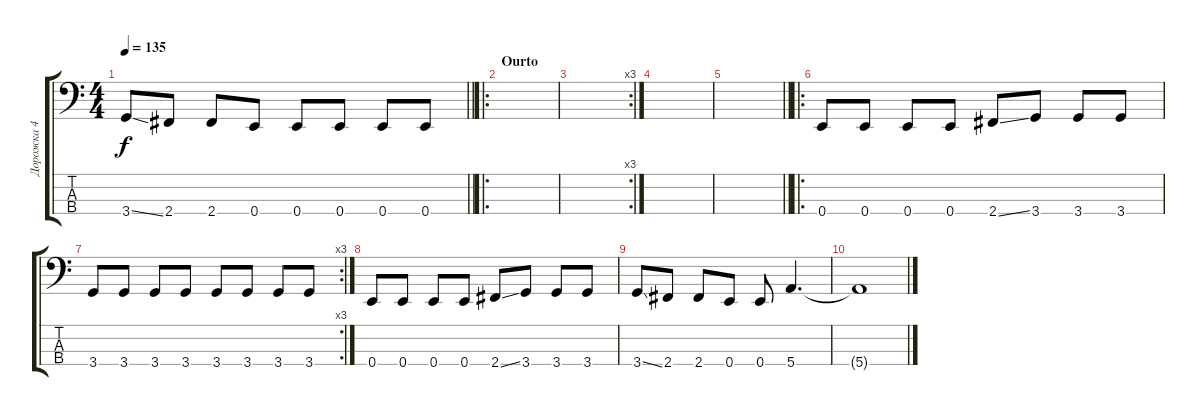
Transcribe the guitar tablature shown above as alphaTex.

\track ("Дорожка 4" "Дорожка 4") {instrument electricbassfinger}
\staff {score tabs}
\tuning (G2 D2 A1 E1) {hide}
\ts (4 4)
\tempo 135
\clef f4
\barLineRight lightlight
\ks c
3.4{ss}.8{dy f} 2.4.8 2.4.8 0.4.8 0.4.8 0.4.8 0.4.8 0.4.8 |
\ro
\section ("" "Ourto")
|
\rc 3
|
|
\barLineRight lightlight
|
\ro
0.4.8 0.4.8 0.4.8 0.4.8 2.4{ss}.8 3.4.8 3.4.8 3.4.8 |
\rc 3
3.4.8 3.4.8 3.4.8 3.4.8 3.4.8 3.4.8 3.4.8 3.4.8 |
0.4.8 0.4.8 0.4.8 0.4.8 2.4{ss}.8 3.4.8 3.4.8 3.4.8 |
3.4{ss}.8 2.4.8 2.4.8 0.4.8 0.4.8 5.4.4{d} |
5.4{t}.1
